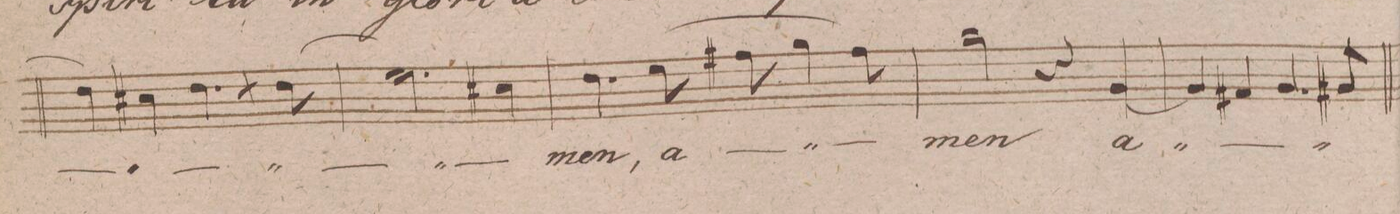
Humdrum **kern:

**kern	**text	**dynam
*I"Baſso.	*	*
*clefF4	*	*
*k[f#c#g#d#]	*	*
*met(c)	*	*
*M4/4	*	*
4F#\]	.	.
4E#X\	.	.
4.F#\	.	.
(>8F##X\	.	.
=235	=235	=235
2.G#\)	.	.
4E#X\	.	.
=236	=236	=236
4.F#\	-men,	.
(>8G#\	a-	.
8A#X\	.	.
4B\	.	.
8A#\)	.	.
=237	=237	=237
2B\	-men	.
4r	.	.
[4BB/	a-	.
=238	=238	=238
4BB/]	.	.
4AA#X/	.	.
4.BB/	.	.
8BB#X/	.	.
=239	=239	=239
*-	*-	*-
